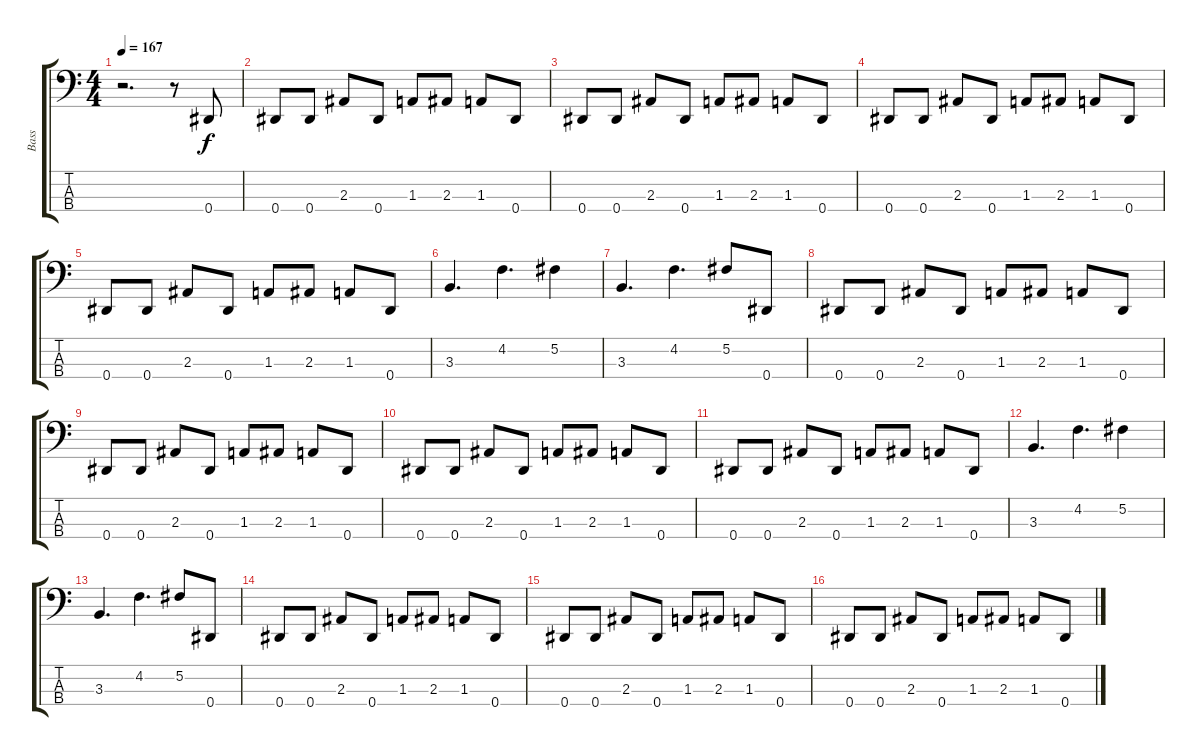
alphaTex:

\track ("Bass" "Bass") {instrument electricbasspick}
\staff {score tabs}
\tuning (Gb2 Db2 Ab1 Eb1) {hide}
\ts (4 4)
\tempo 167
\clef f4
\ks c
r.2{d dy f instrument electricbasspick} r.8 0.4.8 |
0.4.8 0.4.8 2.3.8 0.4.8 1.3.8 2.3.8 1.3.8 0.4.8 |
0.4.8 0.4.8 2.3.8 0.4.8 1.3.8 2.3.8 1.3.8 0.4.8 |
0.4.8 0.4.8 2.3.8 0.4.8 1.3.8 2.3.8 1.3.8 0.4.8 |
0.4.8 0.4.8 2.3.8 0.4.8 1.3.8 2.3.8 1.3.8 0.4.8 |
3.3.4{d} 4.2.4{d} 5.2.4 |
3.3.4{d} 4.2.4{d} 5.2.8 0.4.8 |
0.4.8 0.4.8 2.3.8 0.4.8 1.3.8 2.3.8 1.3.8 0.4.8 |
0.4.8 0.4.8 2.3.8 0.4.8 1.3.8 2.3.8 1.3.8 0.4.8 |
0.4.8 0.4.8 2.3.8 0.4.8 1.3.8 2.3.8 1.3.8 0.4.8 |
0.4.8 0.4.8 2.3.8 0.4.8 1.3.8 2.3.8 1.3.8 0.4.8 |
3.3.4{d} 4.2.4{d} 5.2.4 |
3.3.4{d} 4.2.4{d} 5.2.8 0.4.8 |
0.4.8 0.4.8 2.3.8 0.4.8 1.3.8 2.3.8 1.3.8 0.4.8 |
0.4.8 0.4.8 2.3.8 0.4.8 1.3.8 2.3.8 1.3.8 0.4.8 |
0.4.8 0.4.8 2.3.8 0.4.8 1.3.8 2.3.8 1.3.8 0.4.8
